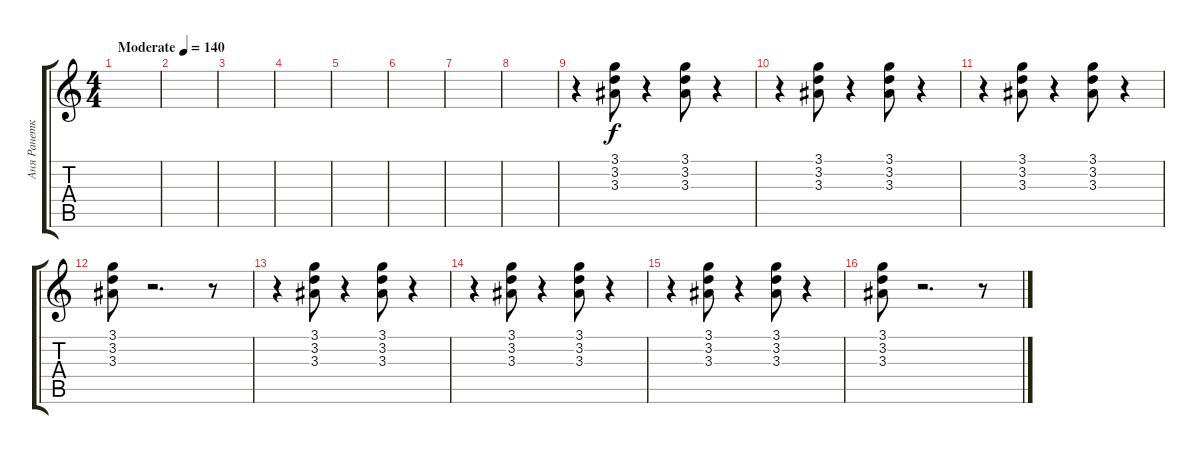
\track ("Аня Ранетка" "Аня Ранетк") {instrument electricguitarclean}
\staff {score tabs}
\tuning (E4 B3 G3 D3 A2 E2) {hide}
\ts (4 4)
\tempo (140 "Moderate")
\clef g2
\ks c
|
|
|
|
|
|
|
|
r.4 (3.1 3.2 3.3).8 r.4 (3.1 3.2 3.3).8 r.4 |
r.4 (3.1 3.2 3.3).8 r.4 (3.1 3.2 3.3).8 r.4 |
r.4 (3.1 3.2 3.3).8 r.4 (3.1 3.2 3.3).8 r.4 |
(3.1 3.2 3.3).8 r.2{d} r.8 |
r.4 (3.1 3.2 3.3).8 r.4 (3.1 3.2 3.3).8 r.4 |
r.4 (3.1 3.2 3.3).8 r.4 (3.1 3.2 3.3).8 r.4 |
r.4 (3.1 3.2 3.3).8 r.4 (3.1 3.2 3.3).8 r.4 |
(3.1 3.2 3.3).8 r.2{d} r.8
